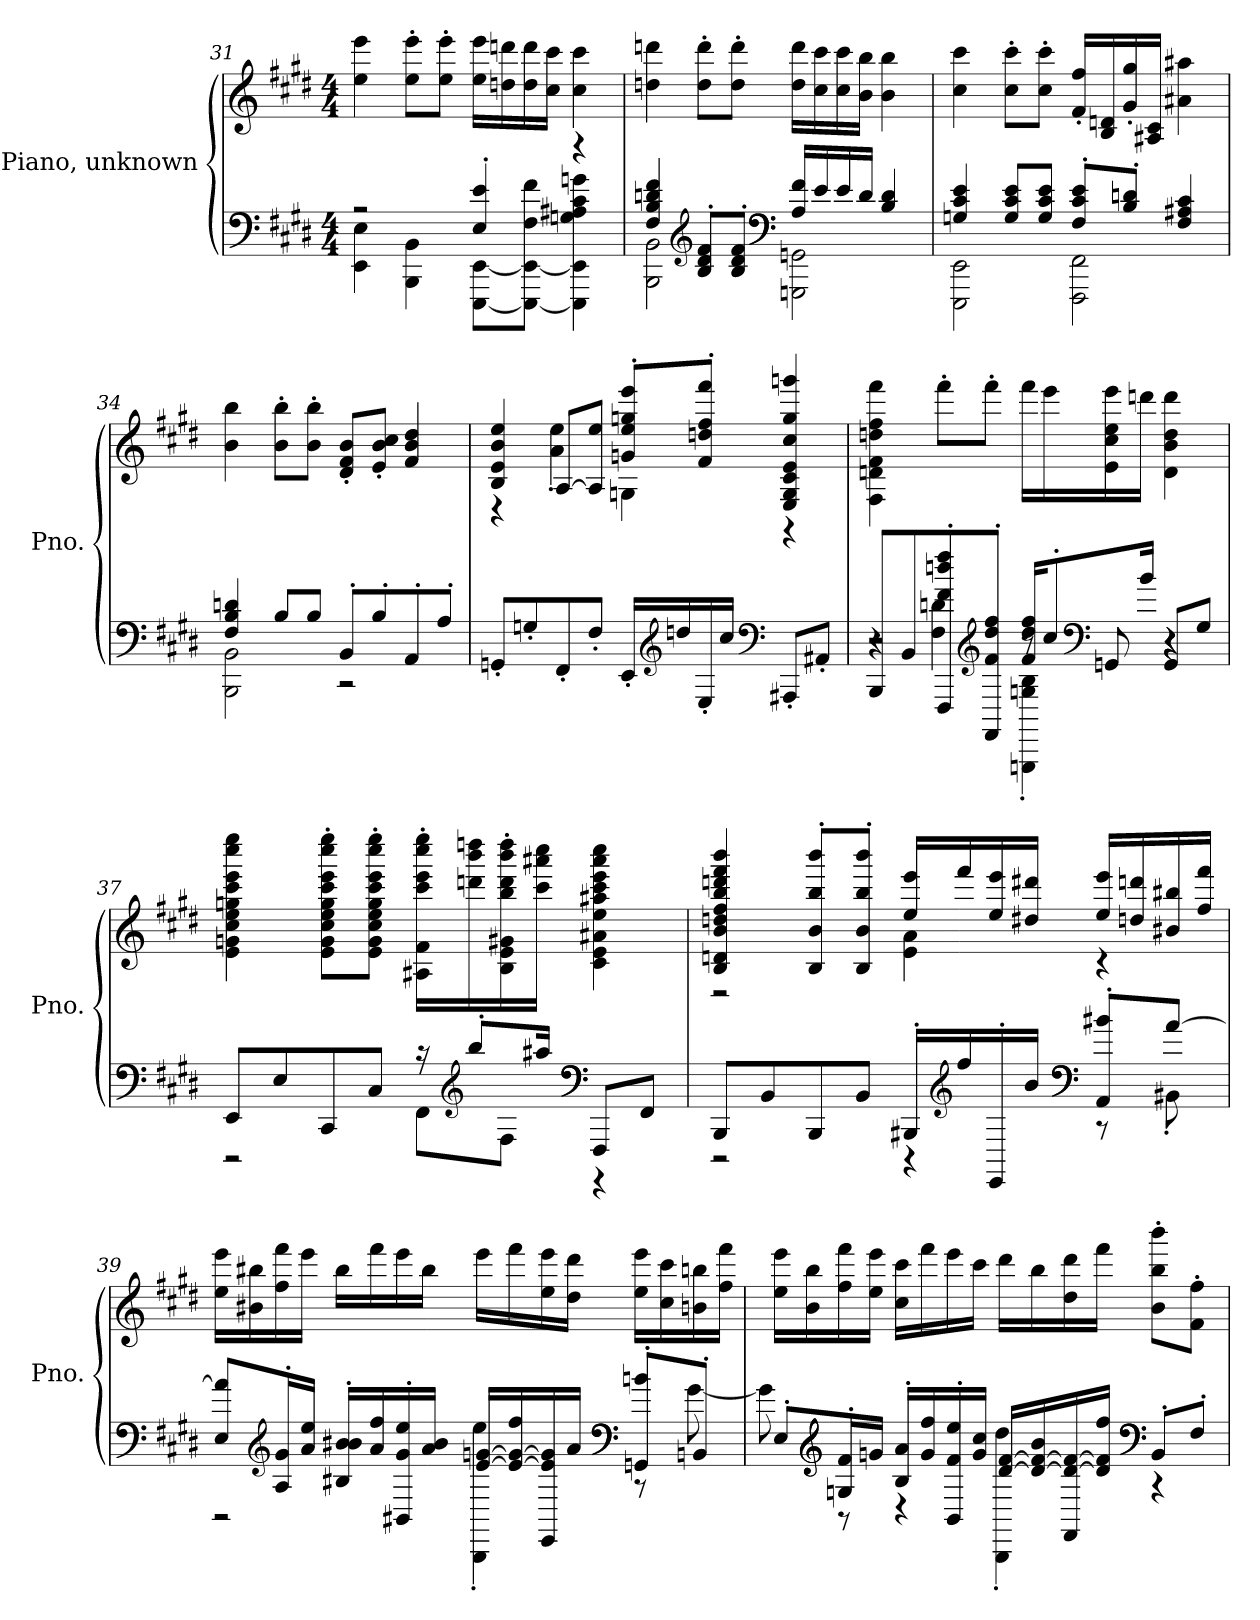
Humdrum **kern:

**kern	**kern
*part1	*part1
*staff2	*staff1
*I"Piano, unknown	*
*I'Pno.	*
!!LO:LB:g=z
*clefF4	*clefG2
*k[f#c#g#d#]	*k[f#c#g#d#]
*M4/4	*M4/4
=31	=31
*^	*
2r	4EE\ 4E\	4ee\ 4eee\
.	4BBB\ 4BB\	8ee\' 8eee\'L
.	.	8ee\' 8eee\'J
4E/' 4e/'	[8EEE\ [8EE\L	16ee\ 16eee\LL
.	.	16ddn\ 16dddn\
.	8EEE\_ 8EE\_ 8F#\ 8f#\J	16dd\ 16ddd\
.	.	16cc#\ 16ccc#\JJ
4r	4EEE\] 4EE\] 4Gn\ 4A#X\ 4c#\ 4gn\	4cc#\ 4ccc#\
=32	=32	=32
4F#/ 4B/ 4dn/ 4f#/	2BBB\ 2BB\	4ddn\ 4dddn\
*clefG2	*	*
8B/' 8d/' 8f#/'L	.	8dd\' 8ddd\'L
8B/' 8d/' 8f#/'J	.	8dd\' 8ddd\'J
*clefF4	*	*
16A/ 16f#/LL	2GGGn\ 2GGn\	16dd\ 16ddd\LL
16e/	.	16cc#\ 16ccc#\
16e/	.	16cc#\ 16ccc#\
16d/JJ	.	16b\ 16bb\JJ
4B/ 4d/	.	4b\ 4bb\
=33	=33	=33
4Gn/ 4c#/ 4e/	2EEE\ 2EE\	4cc#\ 4ccc#\
8G/ 8c#/ 8e/L	.	8cc#\' 8ccc#\'L
8G/ 8c#/ 8e/J	.	8cc#\' 8ccc#\'J
8F#/' 8c#/' 8e/'L	2FFF#\ 2FF#\	16f#/' 16ff#/'LL
.	.	16B/ 16dn/
8B/' 8dn/'J	.	16g#/' 16gg#/'
.	.	16A#X/ 16c#/JJ
4F#/ 4A#X/ 4c#/	.	4a#X\ 4aa#X\
!!LO:LB:g=z
=34	=34	=34
4F#/ 4B/ 4dn/	2BBB\ 2BB\	4b\ 4bb\
8B/L	.	8b\' 8bb\'L
8B/J	.	8b\' 8bb\'J
8BB'/L	2r	8d#/' 8f#/' 8b/'L
8B'/	.	8e/' 8b/' 8cc#/'J
8AA'/	.	4f#/ 4b/ 4dd#/
8A'/J	.	.
*v	*v	*
=35	=35
*	*^
8GGn'/L	4B/ 4e/ 4b/ 4ee/	4r
8Gn'/	.	.
8FF#'/	[8A/L	4a\' 4ee\'
8F#'/J	8A/] 8ee/J	.
16EE'/LL	8gn/' 8ee/' 8ggn/' 8eee/'L	4Gn\
*clefG2	*	*
16ddn/	.	.
16E'/	8f#/' 8ddn/' 8ff#/' 8fff#/'J	.
16cc#/JJ	.	.
*clefF4	*	*
8AAA#X'/L	4E/ 4G/ 4c#/ 4e/ 4cc#/ 4gg/ 4gggn/	4r
8AA#X'/J	.	.
*	*v	*v
!!LO:PB:g=z
=36	=36
*^	*
*	*^	*
8BBB/L	4r	2r	4F#\ 4dn\ 4f#\ 4ddn\ 4ff#\ 4fff#\
8BB/	.	.	.
8FFF#/' 8f#/' 8ddn/' 8ff#/'	4F#\ 4dn\	.	8fff#'\L
*clefG2	*	*	*
8FF#/' 8f#/' 8dd/' 8ff#/'J	.	.	8fff#'\J
16f#/ 16dd/ 16ff#/KL	4GGGn\' 4Gn\' 4B\'	8r	16fff#\LL
8cc#'/	.	.	16eee\
*clefF4	*	*	*
.	.	8GGn/	16e\ 16cc#\ 16ee\ 16eee\
16b/Jk	.	.	16dddn\JJ
8GG/L	4r	4r	4d\ 4b\ 4dd\ 4ddd\
8G/J	.	.	.
*	*v	*v	*
=37	=37	=37
8EE/L	2r	4e\ 4gn\ 4cc#\ 4ee\ 4ggn\ 4ccc#\ 4eee\ 4cccc#\ 4eeee\
8E/	.	.
8CC#/	.	8e\' 8g\' 8cc#\' 8ee\' 8gg\' 8ccc#\' 8eee\' 8cccc#\' 8eeee\'L
8C#/J	.	8e\' 8g\' 8cc#\' 8ee\' 8gg\' 8ccc#\' 8eee\' 8cccc#\' 8eeee\'J
16r	8FF#\L	16A#X\' 16f#\' 16ccc#\' 16eee\' 16cccc#\' 16eeee\'LL
*clefG2	*	*
8bb'/L	.	16dddn\ 16bbb\ 16ddddn\
.	8F#\J	16B\' 16e\' 16g#X\' 16bb\' 16ddd\' 16bbb\' 16dddd\'
16aa#X/Jk	.	16ccc#\ 16aaa#X\ 16cccc#\JJ
*clefF4	*	*
8FFF#/L	4r	4c#\ 4e\ 4a#X\ 4ee\ 4aa#X\ 4ccc#\ 4eee\ 4aaa#\ 4cccc#\
8FF#/J	.	.
!!LO:LB:g=z
=38	=38	=38
*	*	*^
8BBB/L	2r	4B/ 4dn/ 4b/ 4ddn/ 4ff#/ 4bb/ 4dddn/ 4fff#/ 4bbb/	2r
8BB/	.	.	.
8BBB/	.	8B/' 8b/' 8bb/' 8bbb/'L	.
8BB/J	.	8B/' 8b/' 8bb/' 8bbb/'J	.
16BBB#X'/LL	4r	16ee/ 16eee/LL	4e\ 4a\
*clefG2	*	*	*
16ff#/	.	16fff#/	.
16EE'/	.	16ee/ 16eee/	.
16b/JJ	.	16dd#X/ 16ddd#X/JJ	.
*clefF4	*	*	*
8AA/' 8b#X/'L	8r	16ee/ 16eee/LL	4r
.	.	16ddn/ 16dddn/	.
[8a/J	8BB#X'\	16b#X/ 16bb#X/	.
.	.	16ff#/ 16fff#/JJ	.
*	*	*v	*v
!!LO:LB:g=z
=39	=39	=39
8E/ 8a/]L	2r	16ee\ 16eee\LL
.	.	16b#X\ 16bb#X\
*clefG2	*	*
16A/' 16g#/'L	.	16ff#\ 16fff#\
16a/ 16ee/JJ	.	16eee\JJ
16B#X/' 16b/' 16b#X/'LL	.	16bb#\LL
16a/ 16ff#/	.	16fff#\
16BB#X/' 16g#/' 16ee/'	.	16eee\
16a/ 16b#/JJ	.	16bb#\JJ
[16e/ [16gn/LL	4BBB\' 4ee\'	16eee\LL
16e/_ 16g/_ 16ff#/	.	16fff#\
16EE/ 16e/] 16g/]	.	16ee\ 16eee\
16a/JJ	.	16dd#\ 16ddd#\JJ
*clefF4	*	*
8GGn/' 8bn/'L	8r	16ee\ 16eee\LL
.	.	16cc#\ 16ccc#\
8BBn'/J	[8g\	16bn\ 16bbn\
.	.	16ff#\ 16fff#\JJ
!!LO:LB:g=z
=40	=40	=40
8E'/L	8g\]	16ee\ 16eee\LL
.	.	16b\ 16bb\
*clefG2	*	*
16Gn/' 16f#/'L	8r	16ff#\ 16fff#\
16gn/JJ	.	16ee\ 16eee\JJ
16B/' 16a/'LL	4r	16cc#\ 16ccc#\LL
16g/ 16ff#/	.	16fff#\
16BB/' 16f#/' 16ee/'	.	16eee\
16g/ 16cc#/JJ	.	16ccc#\JJ
[16d#/ [16f#/LL	4BBB\' 4dd#\'	16ddd#\LL
16d#/_ 16f#/_ 16b/	.	16bb\
16FF#/ 16d#/_ 16f#/_	.	16dd#\ 16ddd#\
16d#/] 16f#/] 16ff#/JJ	.	16fff#\JJ
*clefF4	*	*
8BB'/L	4r	8b\' 8bb\' 8bbb\'L
8F#'/J	.	8f#\' 8ff#\'J
*v	*v	*
=	=
*-	*-
